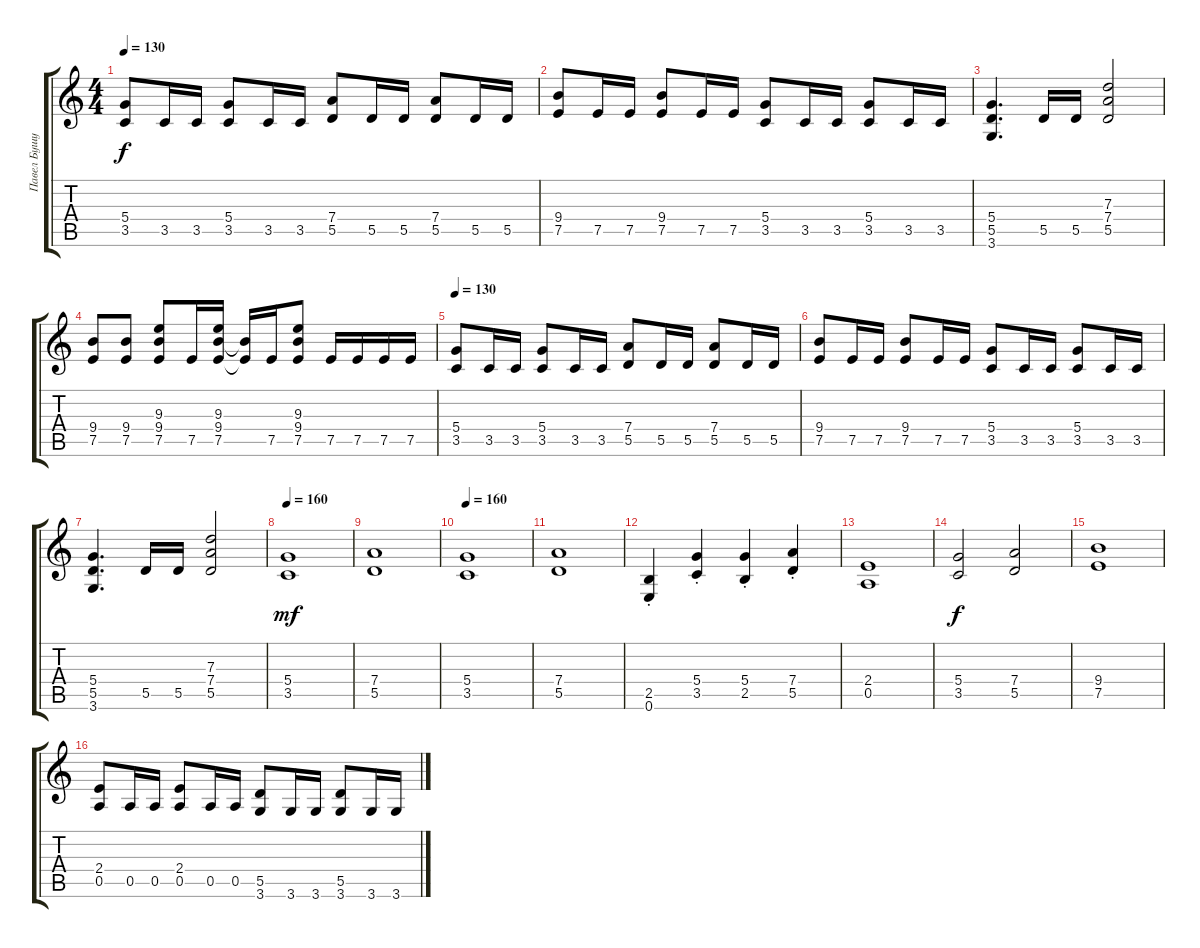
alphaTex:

\track ("Павел Бушуев" "Павел Бушу") {instrument distortionguitar}
\staff {score tabs}
\tuning (E4 B3 G3 D3 A2 E2) {hide}
\ts (4 4)
\tempo 130
\clef g2
\ks c
(5.4 3.5).8{dy f} 3.5.16 3.5.16 (5.4 3.5).8 3.5.16 3.5.16 (7.4 5.5).8 5.5.16 5.5.16 (7.4 5.5).8 5.5.16 5.5.16 |
(9.4 7.5).8 7.5.16 7.5.16 (9.4 7.5).8 7.5.16 7.5.16 (5.4 3.5).8 3.5.16 3.5.16 (5.4 3.5).8 3.5.16 3.5.16 |
(5.4 5.5 3.6).4{d} 5.5.16 5.5.16 (7.3 7.4 5.5).2 |
(9.4 7.5).8 (9.4 7.5).8 (9.3 9.4 7.5).8 7.5.16 (9.3 9.4 7.5).16 (9.4{t} 7.5{t}).16 7.5.16 (9.3 9.4 7.5).8 7.5.16 7.5.16 7.5.16 7.5.16 |
\tempo 130
(5.4 3.5).8 3.5.16 3.5.16 (5.4 3.5).8 3.5.16 3.5.16 (7.4 5.5).8 5.5.16 5.5.16 (7.4 5.5).8 5.5.16 5.5.16 |
(9.4 7.5).8 7.5.16 7.5.16 (9.4 7.5).8 7.5.16 7.5.16 (5.4 3.5).8 3.5.16 3.5.16 (5.4 3.5).8 3.5.16 3.5.16 |
(5.4 5.5 3.6).4{d} 5.5.16 5.5.16 (7.3 7.4 5.5).2 |
\tempo 160
(5.4 3.5).1{dy mf} |
(7.4 5.5).1 |
\tempo 160
(5.4 3.5).1 |
(7.4 5.5).1 |
(2.5{st} 0.6{st}).4 (5.4{st} 3.5{st}).4 (5.4{st} 2.5{st}).4 (7.4{st} 5.5{st}).4 |
(2.4 0.5).1 |
(5.4 3.5).2{dy f} (7.4 5.5).2 |
(9.4 7.5).1 |
(2.4 0.5).8 0.5.16 0.5.16 (2.4 0.5).8 0.5.16 0.5.16 (5.5 3.6).8 3.6.16 3.6.16 (5.5 3.6).8 3.6.16 3.6.16
